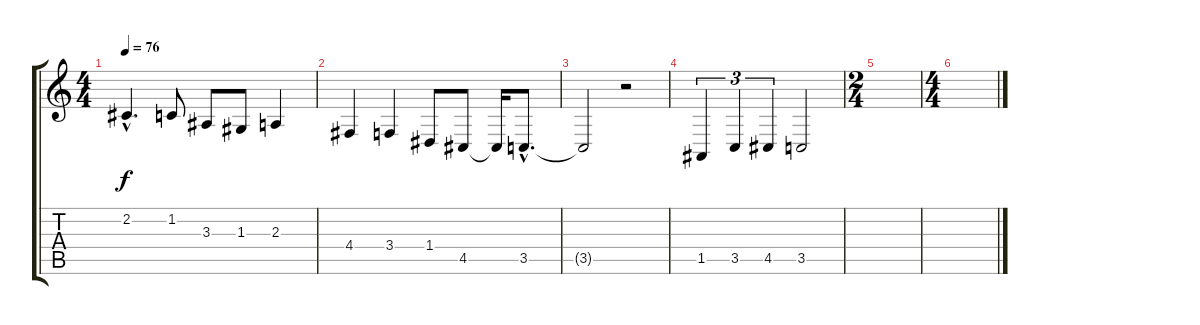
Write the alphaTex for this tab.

\track "" {instrument synthvoice}
\staff {score tabs}
\tuning (E4 B3 G3 D3 A2 E2) {hide}
\ts (4 4)
\tempo 76
\clef g2
\ks c
2.2{hac}.4{d dy f} 1.2.8 3.3.8 1.3.8 2.3.4 |
4.4.4 3.4.4 1.4.8 4.5.8 4.5{t}.16 3.5{hac}.8{d} |
3.5{t}.2 r.2 |
1.5.4{tu (3 2)} 3.5.4{tu (3 2)} 4.5.4{tu (3 2)} 3.5.2 |
\ts (2 4)
|
\ts (4 4)
